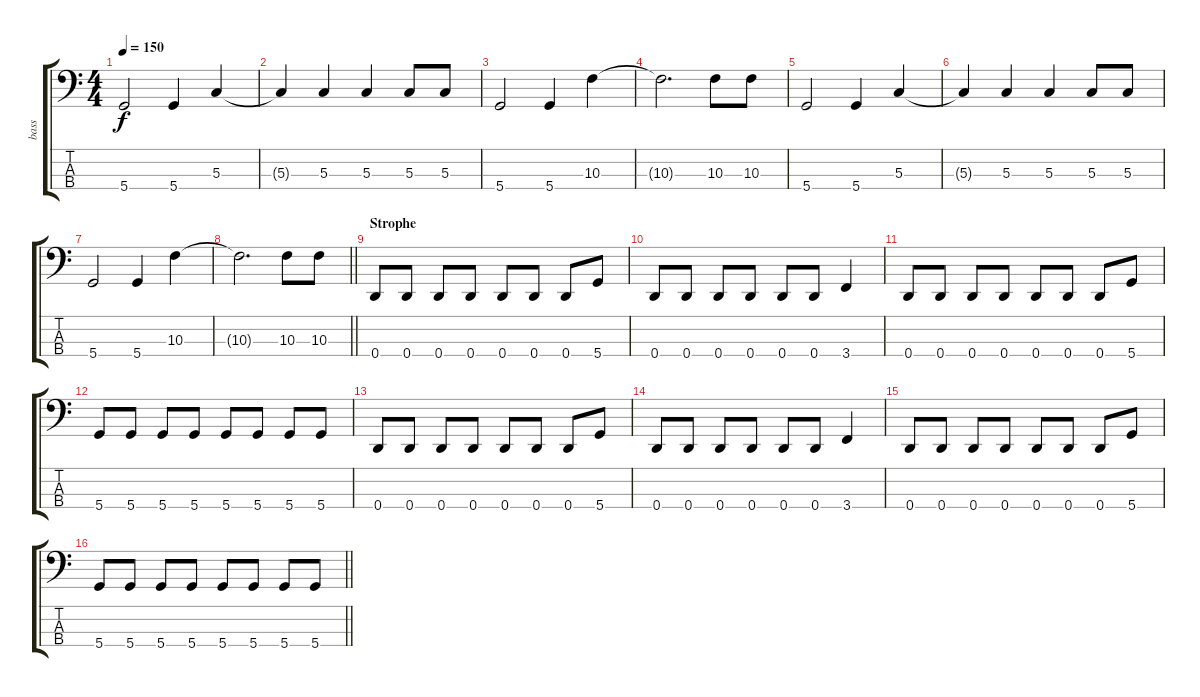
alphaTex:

\track ("bass" "bass") {instrument electricbasspick}
\staff {score tabs}
\tuning (F2 C2 G1 D1) {hide}
\ts (4 4)
\tempo 150
\clef f4
\ks c
5.4.2{dy f} 5.4.4 5.3.4 |
5.3{t}.4 5.3.4 5.3.4 5.3.8 5.3.8 |
5.4.2 5.4.4 10.3.4 |
10.3{t}.2{d} 10.3.8 10.3.8 |
5.4.2 5.4.4 5.3.4 |
5.3{t}.4 5.3.4 5.3.4 5.3.8 5.3.8 |
5.4.2 5.4.4 10.3.4 |
\barLineRight lightlight
10.3{t}.2{d} 10.3.8 10.3.8 |
\section ("" "Strophe")
0.4.8 0.4.8 0.4.8 0.4.8 0.4.8 0.4.8 0.4.8 5.4.8 |
0.4.8 0.4.8 0.4.8 0.4.8 0.4.8 0.4.8 3.4.4 |
0.4.8 0.4.8 0.4.8 0.4.8 0.4.8 0.4.8 0.4.8 5.4.8 |
5.4.8 5.4.8 5.4.8 5.4.8 5.4.8 5.4.8 5.4.8 5.4.8 |
0.4.8 0.4.8 0.4.8 0.4.8 0.4.8 0.4.8 0.4.8 5.4.8 |
0.4.8 0.4.8 0.4.8 0.4.8 0.4.8 0.4.8 3.4.4 |
0.4.8 0.4.8 0.4.8 0.4.8 0.4.8 0.4.8 0.4.8 5.4.8 |
\barLineRight lightlight
5.4.8 5.4.8 5.4.8 5.4.8 5.4.8 5.4.8 5.4.8 5.4.8
